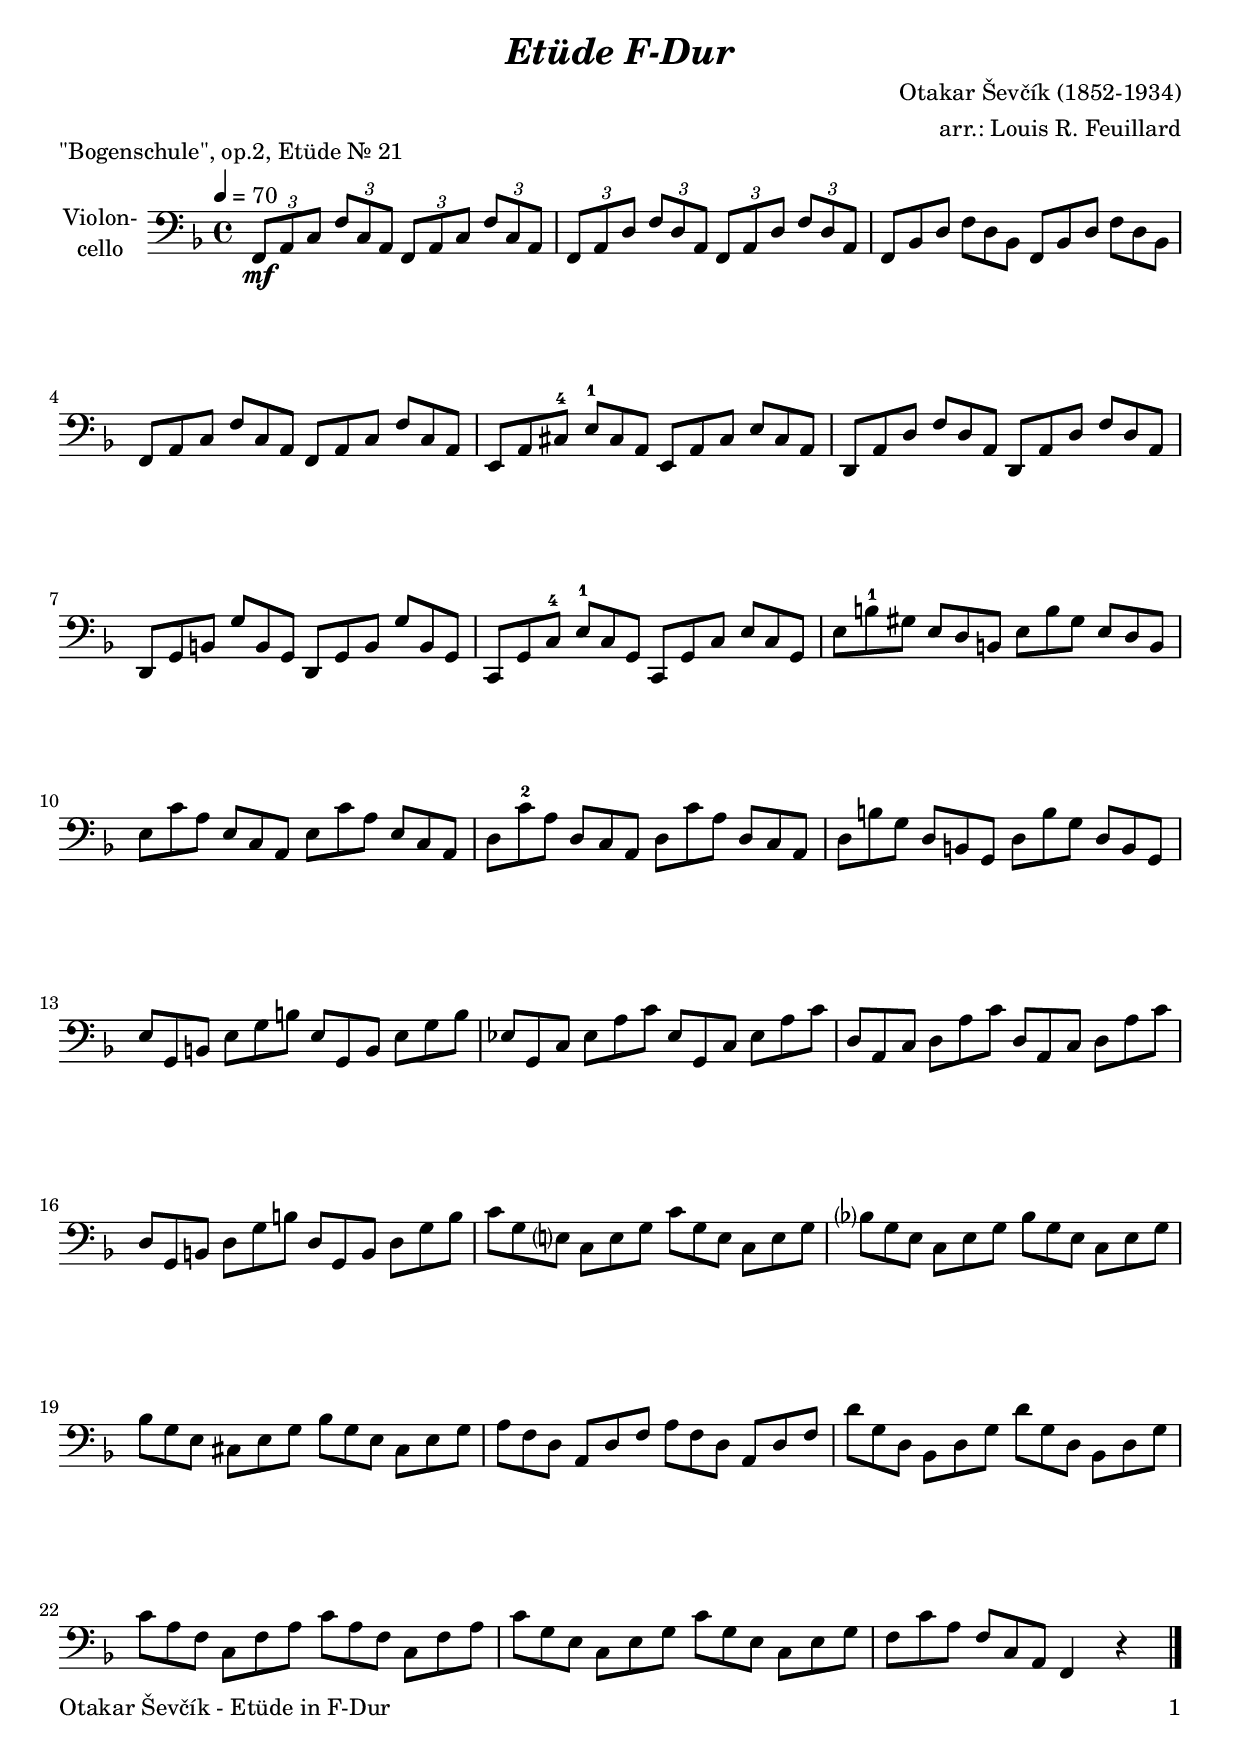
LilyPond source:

\version "2.24.4"
\include "deutsch.ly"

#(set-global-staff-size 20)

\header {
  title     = \markup \bold \italic "Etüde F-Dur"
  composer  = "Otakar Ševčík (1852-1934)"
  arranger  = "arr.: Louis R. Feuillard"
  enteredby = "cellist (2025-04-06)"
  piece     = "\"Bogenschule\", op.2, Etüde Nr. 21"
}

voiceconsts = {
  \key f \major
  \time 4/4
  \clef "bass"
%  \numericTimeSignature
  \compressEmptyMeasures
  % Set default beaming for all staves
%  \set Timing.beamExceptions = #'()
%  \set Timing.baseMoment     = #(ly:make-moment 1 4)
%  \set Timing.beatStructure  = #'(1 1 1)
  \tempo 4=70
}

mist = "string ensemble 1"
mivl = "violin"
mivc = "cello"
mipz = "pizzicato strings"

va = \relative c, {
  \voiceconsts

  \tuplet 3/2 4 {
    f8\mf a c f c a f a c f c a
    f a d f d a f a d f d a
    \omit TupletNumber
    f b d f d b f b d f d b
    f a c f c a f a c f c a

    e a cis-4 e-1 cis a e a cis e cis a
    d, a' d f d a d, a' d f d a
    d, g h g' h, g d g h g' h, g
    c, g' c-4 e-1 c g c, g' c e c g

    e' h'-1 gis e d h e h' gis e d h
    e c' a e c a e' c' a e c a
    d c'-2 a d, c a d c' a d, c a
    d h' g d h g d' h' g d h g

    e' g, h e g h e, g, h e g h
    es, g, c es a c es, g, c es a c
    d, a c d a' c d, a c d a' c
    d, g, h d g h d, g, h d g h

    c g e? c e g c g e c e g
    b? g e c e g b g e c e g
    b g e cis e g b g e cis e g
    a f d a d f a f d a d f

    d' g, d b d g d' g, d b d g
    c a f c f a c a f c f a
    c g e c e g c g e c e g
    f c' a f c a
  }
  f4 r \bar "|."
}


music = \new StaffGroup <<
      \new Staff {
	\set Staff.midiInstrument = \mivc
	\set Staff.instrumentName = \markup \center-column { "Violon-" "cello" }
	\transpose f f { \va }
      }
>>

\book {
   \paper {
    print-page-number = ##t
    print-first-page-number = ##t
    ragged-last-bottom = ##f
    oddHeaderMarkup = \markup \null
    evenHeaderMarkup = \markup \null
    oddFooterMarkup = \markup {
      \fill-line {
        \if \should-print-page-number
        "Otakar Ševčík - Etüde in F-Dur" \fromproperty #'page:page-number-string
      }
    }
    evenFooterMarkup = \oddFooterMarkup
  } \score {
    \music
    \layout {}
  }

  \score {
    \unfoldRepeats \music

    \midi {
      \context {
        \Score
      }
    }
  }
}
